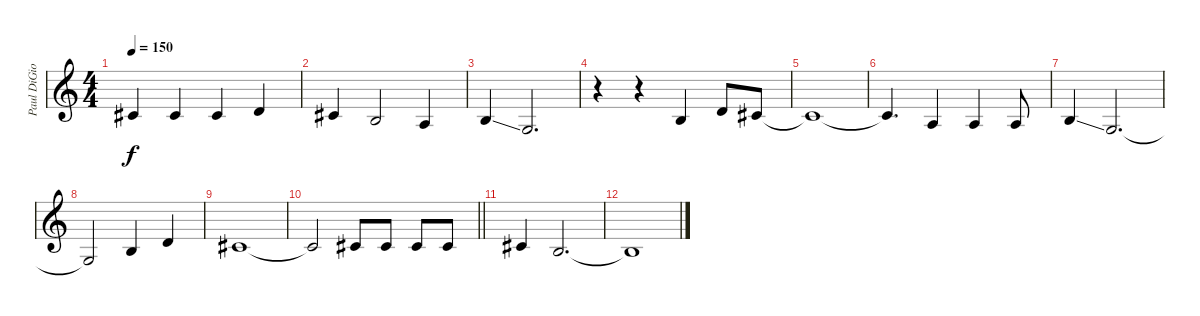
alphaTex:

\track ("Paul DiGiovanni (Backup Vocals/Harmonies" "Paul DiGio") {instrument clarinet}
\staff {score}
\tuning (E4 B3 G3 D3 A2 E2) {hide}
\ts (4 4)
\tempo 150
\clef g2
\ks c
2.2.4{dy f} 2.2.4 2.2.4 3.2.4 |
2.2.4 0.2.2 2.3.4 |
4.3{ss}.4 0.3.2{d} |
r.4 r.4 0.2.4 3.2.8 2.2.8 |
2.2{t}.1 |
2.2{t}.4{d} 2.3.4 2.3.4 2.3.8 |
4.3{ss}.4 0.3.2{d} |
0.3{t}.2 0.2.4 3.2.4 |
2.2.1 |
\barLineRight lightlight
2.2{t}.2 2.2.8 2.2.8 2.2.8 2.2.8 |
2.2.4 0.2.2{d} |
0.2{t}.1
